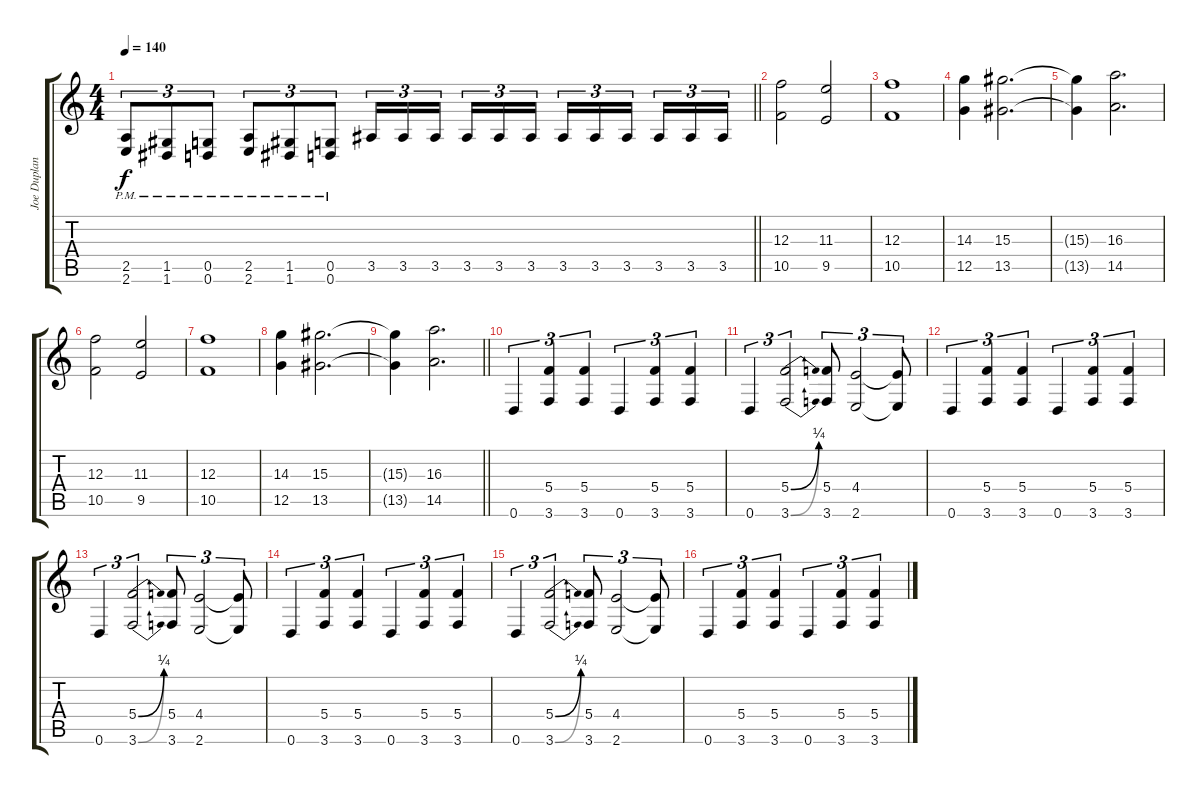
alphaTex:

\track ("Joe Duplantier" "Joe Duplan") {instrument distortionguitar}
\staff {score tabs}
\tuning (D4 A3 F3 C3 G2 D2) {hide}
\ts (4 4)
\tempo 140
\clef g2
\barLineRight lightlight
\ks c
(2.5 2.6{pm}).8{tu (3 2) dy f} (1.5 1.6{pm}).8{tu (3 2)} (0.5 0.6{pm}).8{tu (3 2)} (2.5 2.6{pm}).8{tu (3 2)} (1.5 1.6{pm}).8{tu (3 2)} (0.5 0.6{pm}).8{tu (3 2)} 3.5.16{tu (3 2)} 3.5.16{tu (3 2)} 3.5.16{tu (3 2) beam splitsecondary} 3.5.16{tu (3 2)} 3.5.16{tu (3 2)} 3.5.16{tu (3 2)} 3.5.16{tu (3 2)} 3.5.16{tu (3 2)} 3.5.16{tu (3 2) beam splitsecondary} 3.5.16{tu (3 2)} 3.5.16{tu (3 2)} 3.5.16{tu (3 2)} |
\section ("" "")
(12.3 10.5).2 (11.3 9.5).2 |
(12.3 10.5).1 |
(14.3 12.5).4 (15.3 13.5).2{d} |
(15.3{t} 13.5{t}).4 (16.3 14.5).2{d} |
(12.3 10.5).2 (11.3 9.5).2 |
(12.3 10.5).1 |
(14.3 12.5).4 (15.3 13.5).2{d} |
\barLineRight lightlight
(15.3{t} 13.5{t}).4 (16.3 14.5).2{d} |
\section ("" "")
0.6.4{tu (3 2)} (5.4 3.6).4{tu (3 2)} (5.4 3.6).4{tu (3 2)} 0.6.4{tu (3 2)} (5.4 3.6).4{tu (3 2)} (5.4 3.6).4{tu (3 2)} |
0.6.4{tu (3 2)} (5.4{be (bend 0 0 60 1)} 3.6{be (bend 0 0 60 1)}).2{tu (3 2)} (5.4 3.6).8{tu (3 2)} (4.4 2.6).2{tu (3 2)} (4.4{t} 2.6{t}).8{tu (3 2)} |
0.6.4{tu (3 2)} (5.4 3.6).4{tu (3 2)} (5.4 3.6).4{tu (3 2)} 0.6.4{tu (3 2)} (5.4 3.6).4{tu (3 2)} (5.4 3.6).4{tu (3 2)} |
0.6.4{tu (3 2)} (5.4{be (bend 0 0 60 1)} 3.6{be (bend 0 0 60 1)}).2{tu (3 2)} (5.4 3.6).8{tu (3 2)} (4.4 2.6).2{tu (3 2)} (4.4{t} 2.6{t}).8{tu (3 2)} |
0.6.4{tu (3 2)} (5.4 3.6).4{tu (3 2)} (5.4 3.6).4{tu (3 2)} 0.6.4{tu (3 2)} (5.4 3.6).4{tu (3 2)} (5.4 3.6).4{tu (3 2)} |
0.6.4{tu (3 2)} (5.4{be (bend 0 0 60 1)} 3.6{be (bend 0 0 60 1)}).2{tu (3 2)} (5.4 3.6).8{tu (3 2)} (4.4 2.6).2{tu (3 2)} (4.4{t} 2.6{t}).8{tu (3 2)} |
0.6.4{tu (3 2)} (5.4 3.6).4{tu (3 2)} (5.4 3.6).4{tu (3 2)} 0.6.4{tu (3 2)} (5.4 3.6).4{tu (3 2)} (5.4 3.6).4{tu (3 2)}
